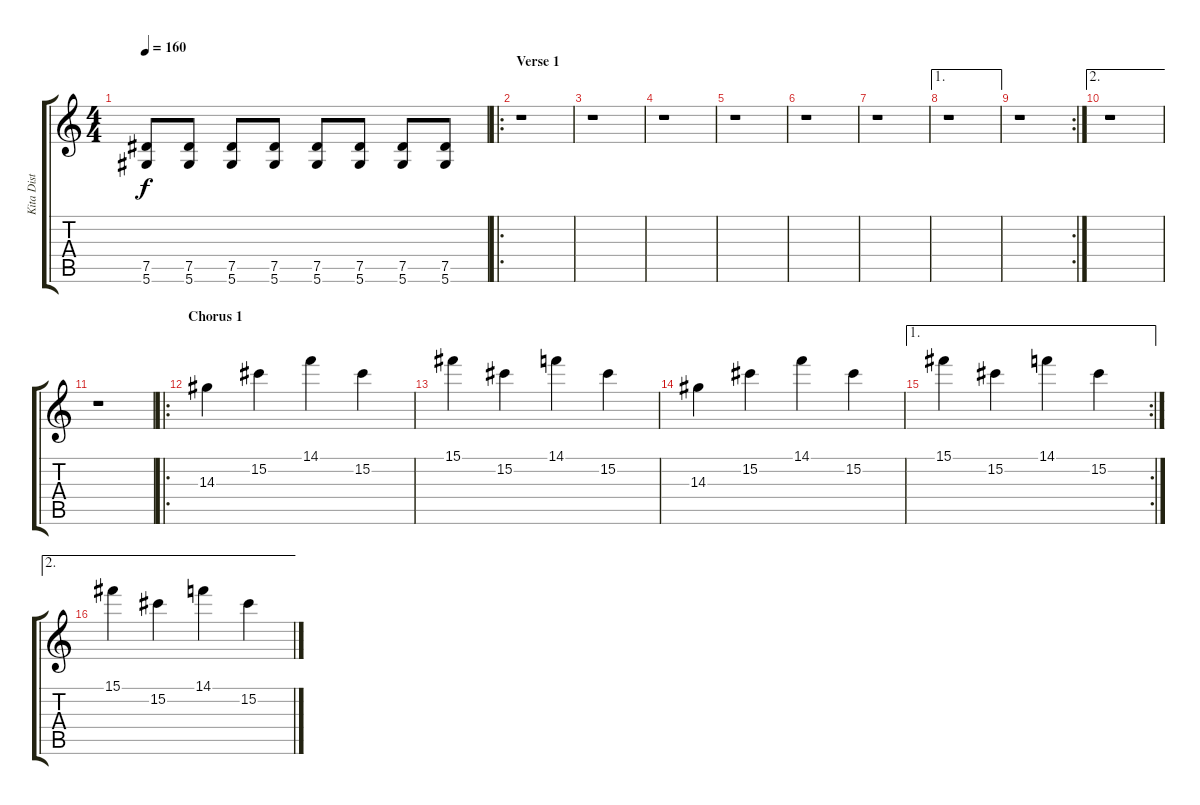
\track ("Kita Dist" "Kita Dist") {instrument overdrivenguitar}
\staff {score tabs}
\tuning (Eb4 Bb3 Gb3 Db3 Ab2 Eb2) {hide}
\ts (4 4)
\tempo 160
\clef g2
\ks c
(7.5 5.6).8{dy f} (7.5 5.6).8 (7.5 5.6).8 (7.5 5.6).8 (7.5 5.6).8 (7.5 5.6).8 (7.5 5.6).8 (7.5 5.6).8 |
\ro
\section ("" "Verse 1")
r.1 |
r.1 |
r.1 |
r.1 |
r.1 |
r.1 |
\ae 1
r.1 |
\rc 2
r.1 |
\ae 2
r.1 |
r.1 |
\ro
\section ("" "Chorus 1")
14.3.4 15.2.4 14.1.4 15.2.4 |
15.1.4 15.2.4 14.1.4 15.2.4 |
14.3.4 15.2.4 14.1.4 15.2.4 |
\ae 1
\rc 2
15.1.4 15.2.4 14.1.4 15.2.4 |
\ae 2
15.1.4 15.2.4 14.1.4 15.2.4
